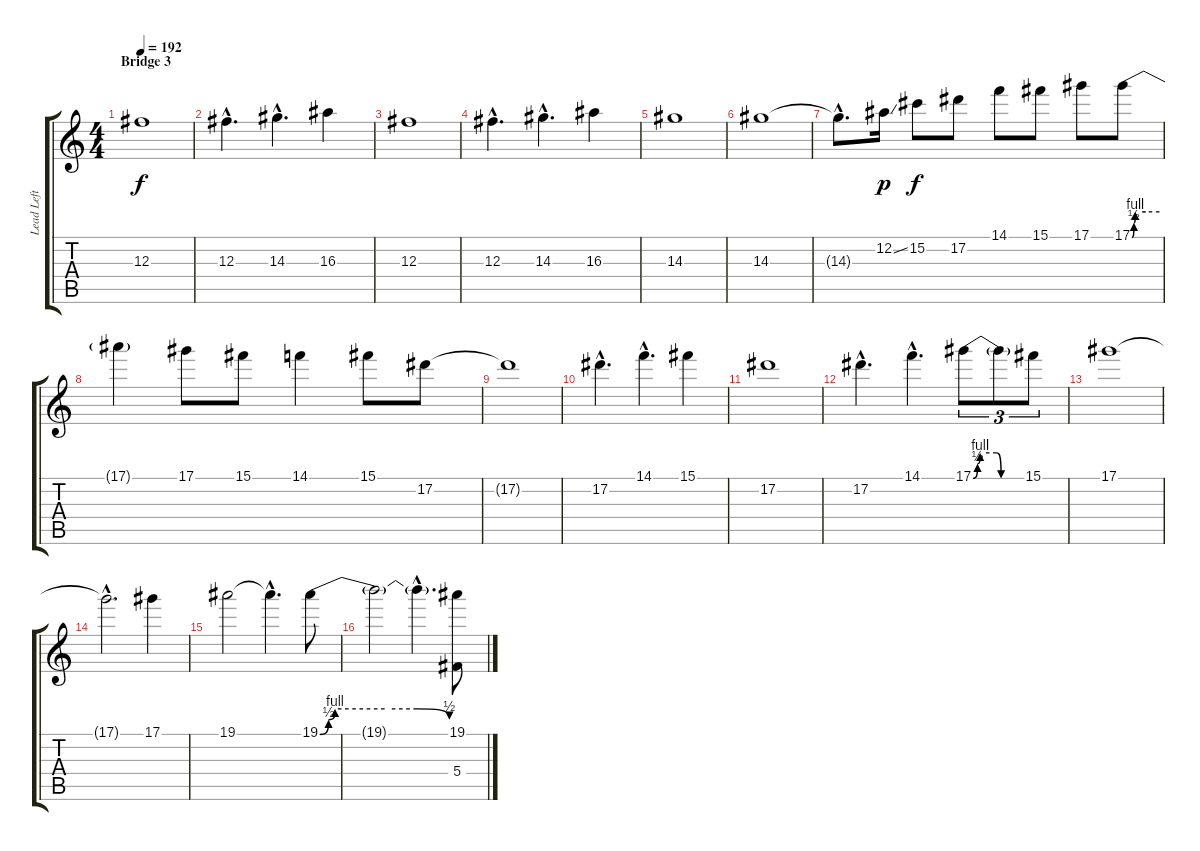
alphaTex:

\track ("Lead Left" "Lead Left") {instrument distortionguitar}
\staff {score tabs}
\tuning (Eb4 Bb3 Gb3 Db3 Ab2 Eb2) {hide}
\ts (4 4)
\section ("" "Bridge 3")
\tempo 192
\clef g2
\ks c
12.3{t}.1{dy f} |
12.3{hac}.4{d} 14.3{hac}.4{d} 16.3.4 |
12.3.1 |
12.3{hac}.4{d} 14.3{hac}.4{d} 16.3.4 |
14.3.1 |
14.3.1 |
14.3{hac t}.8{d} 12.2{ss}.16{dy p} 15.2.8{dy f} 17.2.8 14.1.8 15.1.8 17.1.8 17.1{be (custom 0 0 4 2 7 4 30 4 60 4)}.8 |
17.1{t}.4 17.1.8 15.1.8 14.1.4 15.1.8 17.2.8 |
17.2{t}.1 |
17.2{hac}.4{d} 14.1{hac}.4{d} 15.1.4 |
17.2.1 |
17.2{hac}.4{d} 14.1{hac}.4{d} 17.1{be (custom 0 0 5 2 8 4 27 4 32 0 60 0)}.8{tu (3 2)} 17.1{t}.8{tu (3 2)} 15.1.8{tu (3 2)} |
17.1.1 |
17.1{hac t}.2{d} 17.1.4 |
19.1.2 19.1{hac t}.4{d} 19.1{be (custom 0 0 4 2 7 4 30 4 45 4 60 2)}.8 |
19.1{t}.2 19.1{hac t}.4{d} (19.1 5.4).8
